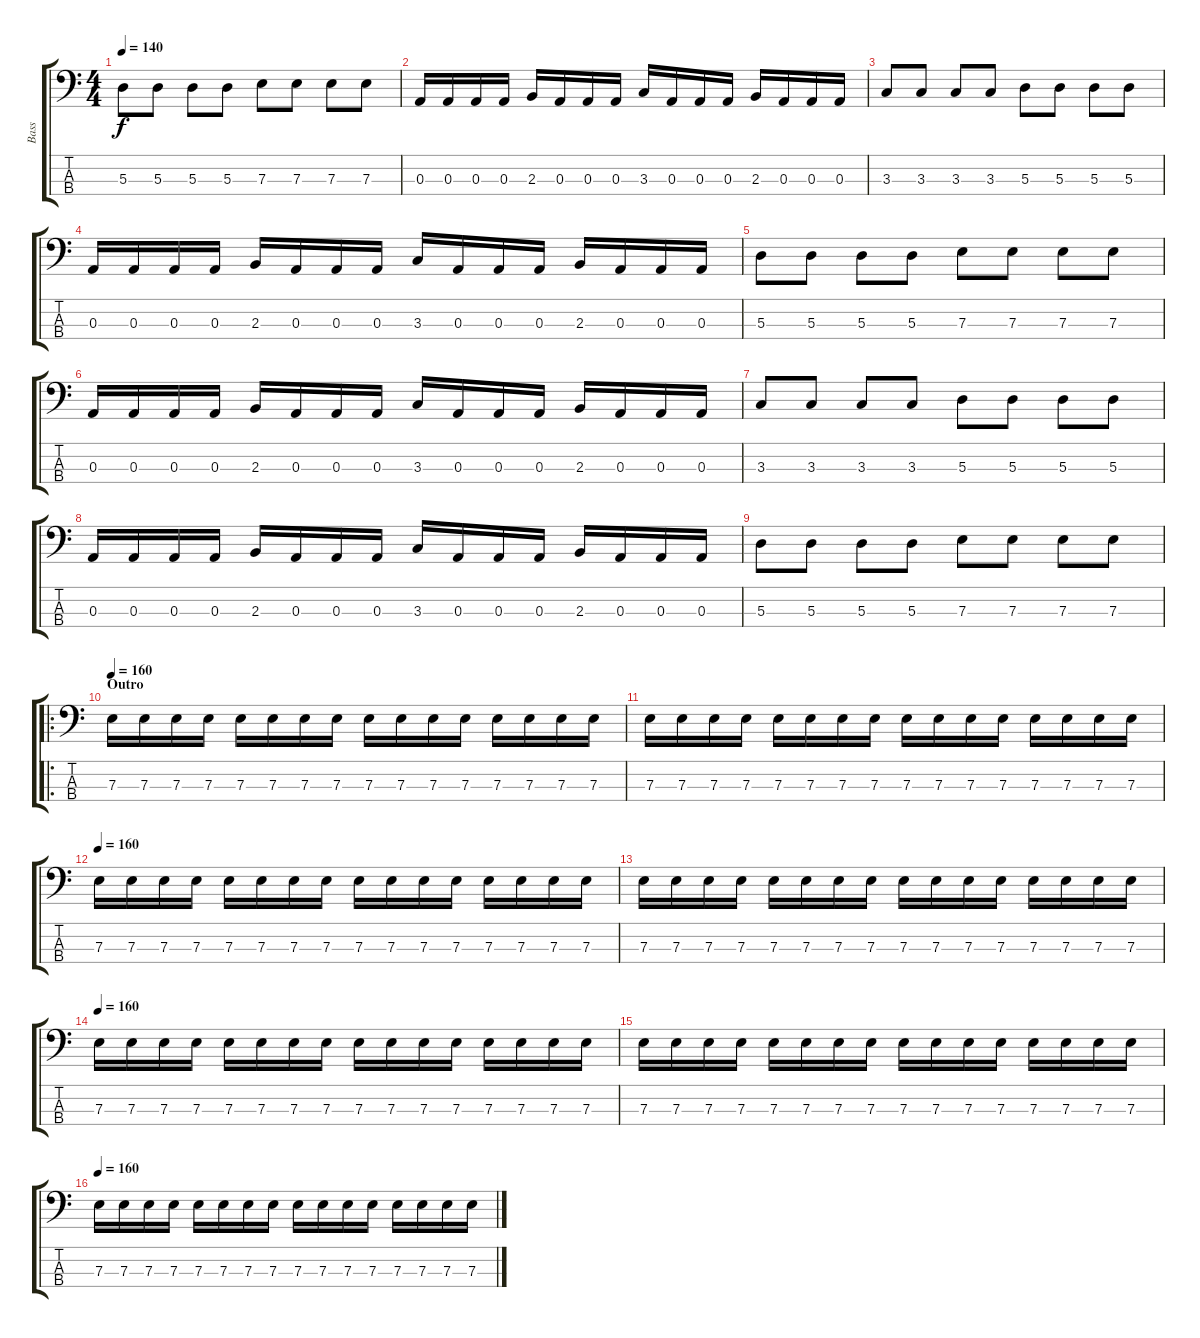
\track ("Bass" "Bass") {instrument electricbassfinger}
\staff {score tabs}
\tuning (G2 D2 A1 E1) {hide}
\ts (4 4)
\tempo 140
\clef f4
\ks c
5.3.8{dy f} 5.3.8 5.3.8 5.3.8 7.3.8 7.3.8 7.3.8 7.3.8 |
0.3.16 0.3.16 0.3.16 0.3.16 2.3.16 0.3.16 0.3.16 0.3.16 3.3.16 0.3.16 0.3.16 0.3.16 2.3.16 0.3.16 0.3.16 0.3.16 |
3.3.8 3.3.8 3.3.8 3.3.8 5.3.8 5.3.8 5.3.8 5.3.8 |
0.3.16 0.3.16 0.3.16 0.3.16 2.3.16 0.3.16 0.3.16 0.3.16 3.3.16 0.3.16 0.3.16 0.3.16 2.3.16 0.3.16 0.3.16 0.3.16 |
5.3.8 5.3.8 5.3.8 5.3.8 7.3.8 7.3.8 7.3.8 7.3.8 |
0.3.16 0.3.16 0.3.16 0.3.16 2.3.16 0.3.16 0.3.16 0.3.16 3.3.16 0.3.16 0.3.16 0.3.16 2.3.16 0.3.16 0.3.16 0.3.16 |
3.3.8 3.3.8 3.3.8 3.3.8 5.3.8 5.3.8 5.3.8 5.3.8 |
0.3.16 0.3.16 0.3.16 0.3.16 2.3.16 0.3.16 0.3.16 0.3.16 3.3.16 0.3.16 0.3.16 0.3.16 2.3.16 0.3.16 0.3.16 0.3.16 |
5.3.8 5.3.8 5.3.8 5.3.8 7.3.8 7.3.8 7.3.8 7.3.8 |
\ro
\section ("" "Outro ")
\tempo 160
7.3.16 7.3.16 7.3.16 7.3.16 7.3.16 7.3.16 7.3.16 7.3.16 7.3.16 7.3.16 7.3.16 7.3.16 7.3.16 7.3.16 7.3.16 7.3.16 |
7.3.16 7.3.16 7.3.16 7.3.16 7.3.16 7.3.16 7.3.16 7.3.16 7.3.16 7.3.16 7.3.16 7.3.16 7.3.16 7.3.16 7.3.16 7.3.16 |
\tempo 160
7.3.16 7.3.16 7.3.16 7.3.16 7.3.16 7.3.16 7.3.16 7.3.16 7.3.16 7.3.16 7.3.16 7.3.16 7.3.16 7.3.16 7.3.16 7.3.16 |
7.3.16 7.3.16 7.3.16 7.3.16 7.3.16 7.3.16 7.3.16 7.3.16 7.3.16 7.3.16 7.3.16 7.3.16 7.3.16 7.3.16 7.3.16 7.3.16 |
\tempo 160
7.3.16 7.3.16 7.3.16 7.3.16 7.3.16 7.3.16 7.3.16 7.3.16 7.3.16 7.3.16 7.3.16 7.3.16 7.3.16 7.3.16 7.3.16 7.3.16 |
7.3.16 7.3.16 7.3.16 7.3.16 7.3.16 7.3.16 7.3.16 7.3.16 7.3.16 7.3.16 7.3.16 7.3.16 7.3.16 7.3.16 7.3.16 7.3.16 |
\tempo 160
7.3.16 7.3.16 7.3.16 7.3.16 7.3.16 7.3.16 7.3.16 7.3.16 7.3.16 7.3.16 7.3.16 7.3.16 7.3.16 7.3.16 7.3.16 7.3.16
